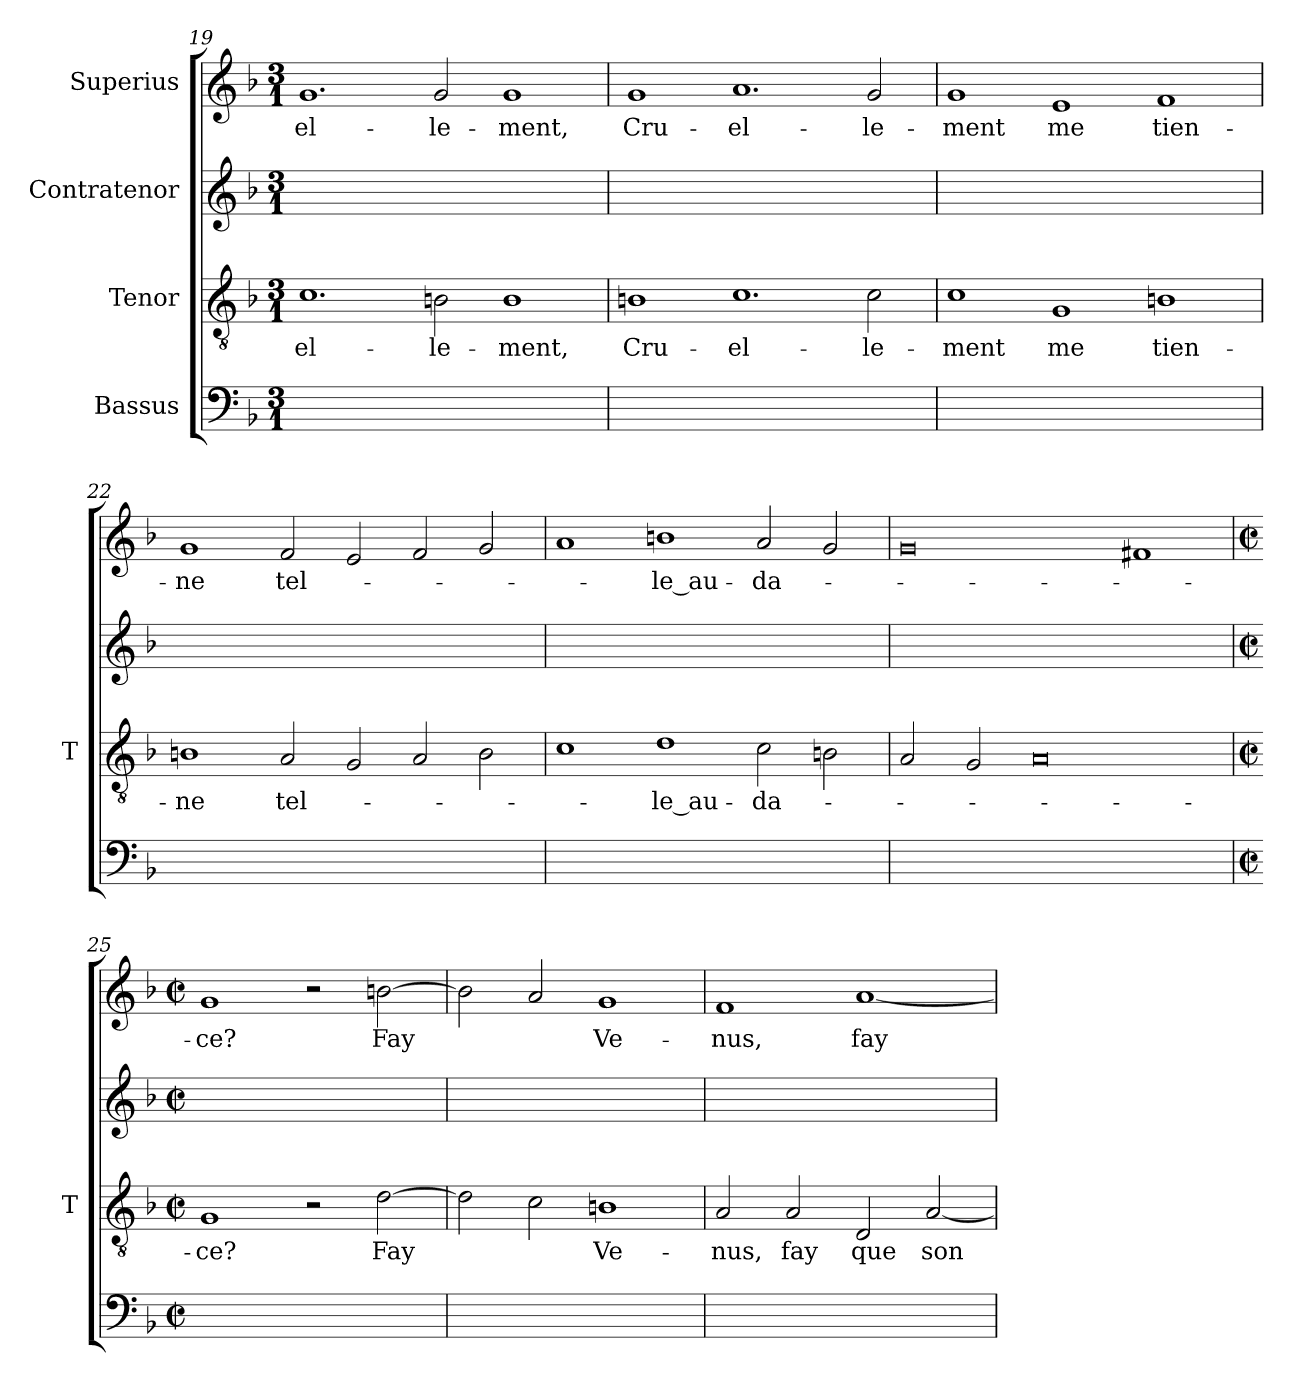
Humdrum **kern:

**kern	**kern	**text	**kern	**kern	**text
*part4	*part3	*part3	*part2	*part1	*part1
*staff4	*staff3	*staff3	*staff2	*staff1	*staff1
*I"Bassus	*I"Tenor	*	*I"Contratenor	*I"Superius	*
*	*I'T	*	*	*	*
*clefF4	*clefGv2	*	*clefG2	*clefG2	*
*k[b-]	*k[b-]	*	*k[b-]	*k[b-]	*
*F:	*F:	*	*F:	*F:	*
*M3/1	*M3/1	*	*M3/1	*M3/1	*
=19	=19	=19	=19	=19	=19
0.ryy	1.c	el-	0.ryy	1.g	el-
.	2B	le-	.	2g	le-
.	1B	-ment,	.	1g	-ment,
=20	=20	=20	=20	=20	=20
0.ryy	1B	Cru-	0.ryy	1g	Cru-
.	1.c	el-	.	1.a	el-
.	2c	le-	.	2g	le-
=21	=21	=21	=21	=21	=21
0.ryy	1c	-ment	0.ryy	1g	-ment
.	1G	-me	.	1e	-me
.	1B	tien-	.	1f	tien-
=22	=22	=22	=22	=22	=22
0.ryy	1B	-ne	0.ryy	1g	-ne
.	2A	tel-	.	2f	tel-
.	2G	.	.	2e	.
.	2A	.	.	2f	.
.	2B	.	.	2g	.
=23	=23	=23	=23	=23	=23
0.ryy	1c	.	0.ryy	1a	.
.	1d	le_au-	.	1b	le_au-
.	2c	da-	.	2a	da-
.	2B	.	.	2g	.
=24	=24	=24	=24	=24	=24
0.ryy	2A	.	0.ryy	0g	.
.	2G	.	.	.	.
.	0A	.	.	.	.
.	.	.	.	1f#X	.
=25	=25	=25	=25	=25	=25
*M2/2	*M2/2	*	*M2/2	*M2/2	*
*met(c|)	*met(c|)	*	*met(c|)	*met(c|)	*
1ryy	1G	-ce?	1ryy	1g	-ce?
1ryy	2r	.	1ryy	2r	.
.	[2d	-Fay	.	[2b	-Fay
=26	=26	=26	=26	=26	=26
1ryy	2d]	.	1ryy	2b]	.
.	2c	.	.	2a	.
1ryy	1B	Ve-	1ryy	1g	Ve-
=27	=27	=27	=27	=27	=27
1ryy	2A	-nus,	1ryy	1f	-nus,
.	2A	-fay	.	.	.
1ryy	2D	-que	1ryy	[1a	-fay
.	[2A	-son	.	.	.
=	=	=	=	=	=
*-	*-	*-	*-	*-	*-
